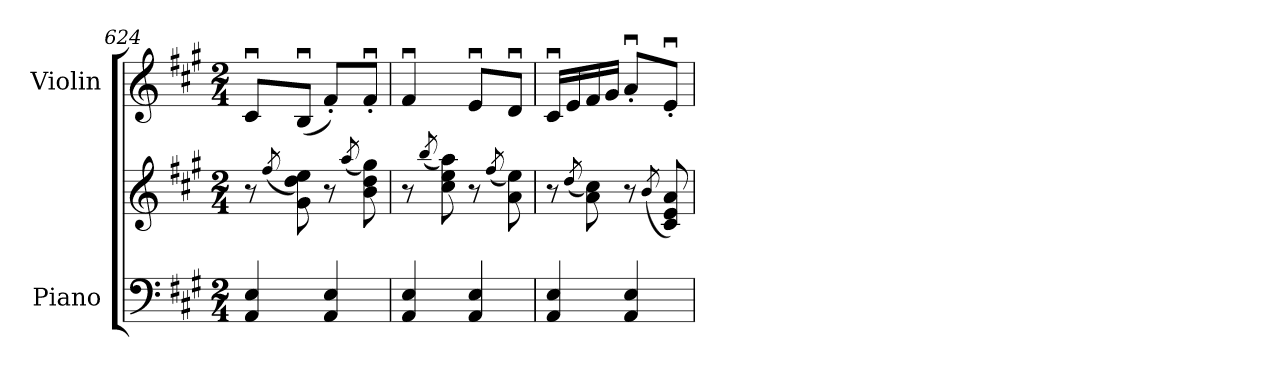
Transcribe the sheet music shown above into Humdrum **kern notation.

**kern	**kern	**kern
*part2	*part2	*part1
*staff3	*staff2	*staff1
*I"Piano	*	*I"Violin
*I'Pno.	*	*I'Vln.
*clefF4	*clefG2	*clefG2
*k[f#c#g#]	*k[f#c#g#]	*k[f#c#g#]
*M2/4	*M2/4	*M2/4
=624	=624	=624
4AA/ 4E/	8r	8c#u/L
.	(8qff#/	.
.	8g#\ 8dd\ 8ee\)	(8Bu/J
4AA/ 4E/	8r	8f#'/L)
.	(8qaa/	.
.	8b\ 8dd\ 8gg#\)	8f#u'/J
=625	=625	=625
4AA/ 4E/	8r	4f#u/
.	(8qbb/	.
.	8cc#\ 8ee\ 8aa\)	.
4AA/ 4E/	8r	8eu/L
.	(8qff#/	.
.	8a\ 8ee\)	8du/J
=626	=626	=626
4AA/ 4E/	8r	16c#u/LL
.	.	16e/
.	(8qdd/	.
.	8a\ 8cc#\)	16f#/
.	.	16g#/JJ
4AA/ 4E/	8r	8au'/L
.	(8qb/	.
.	8c#/ 8e/ 8a/)	8eu'/J
=	=	=
*-	*-	*-
